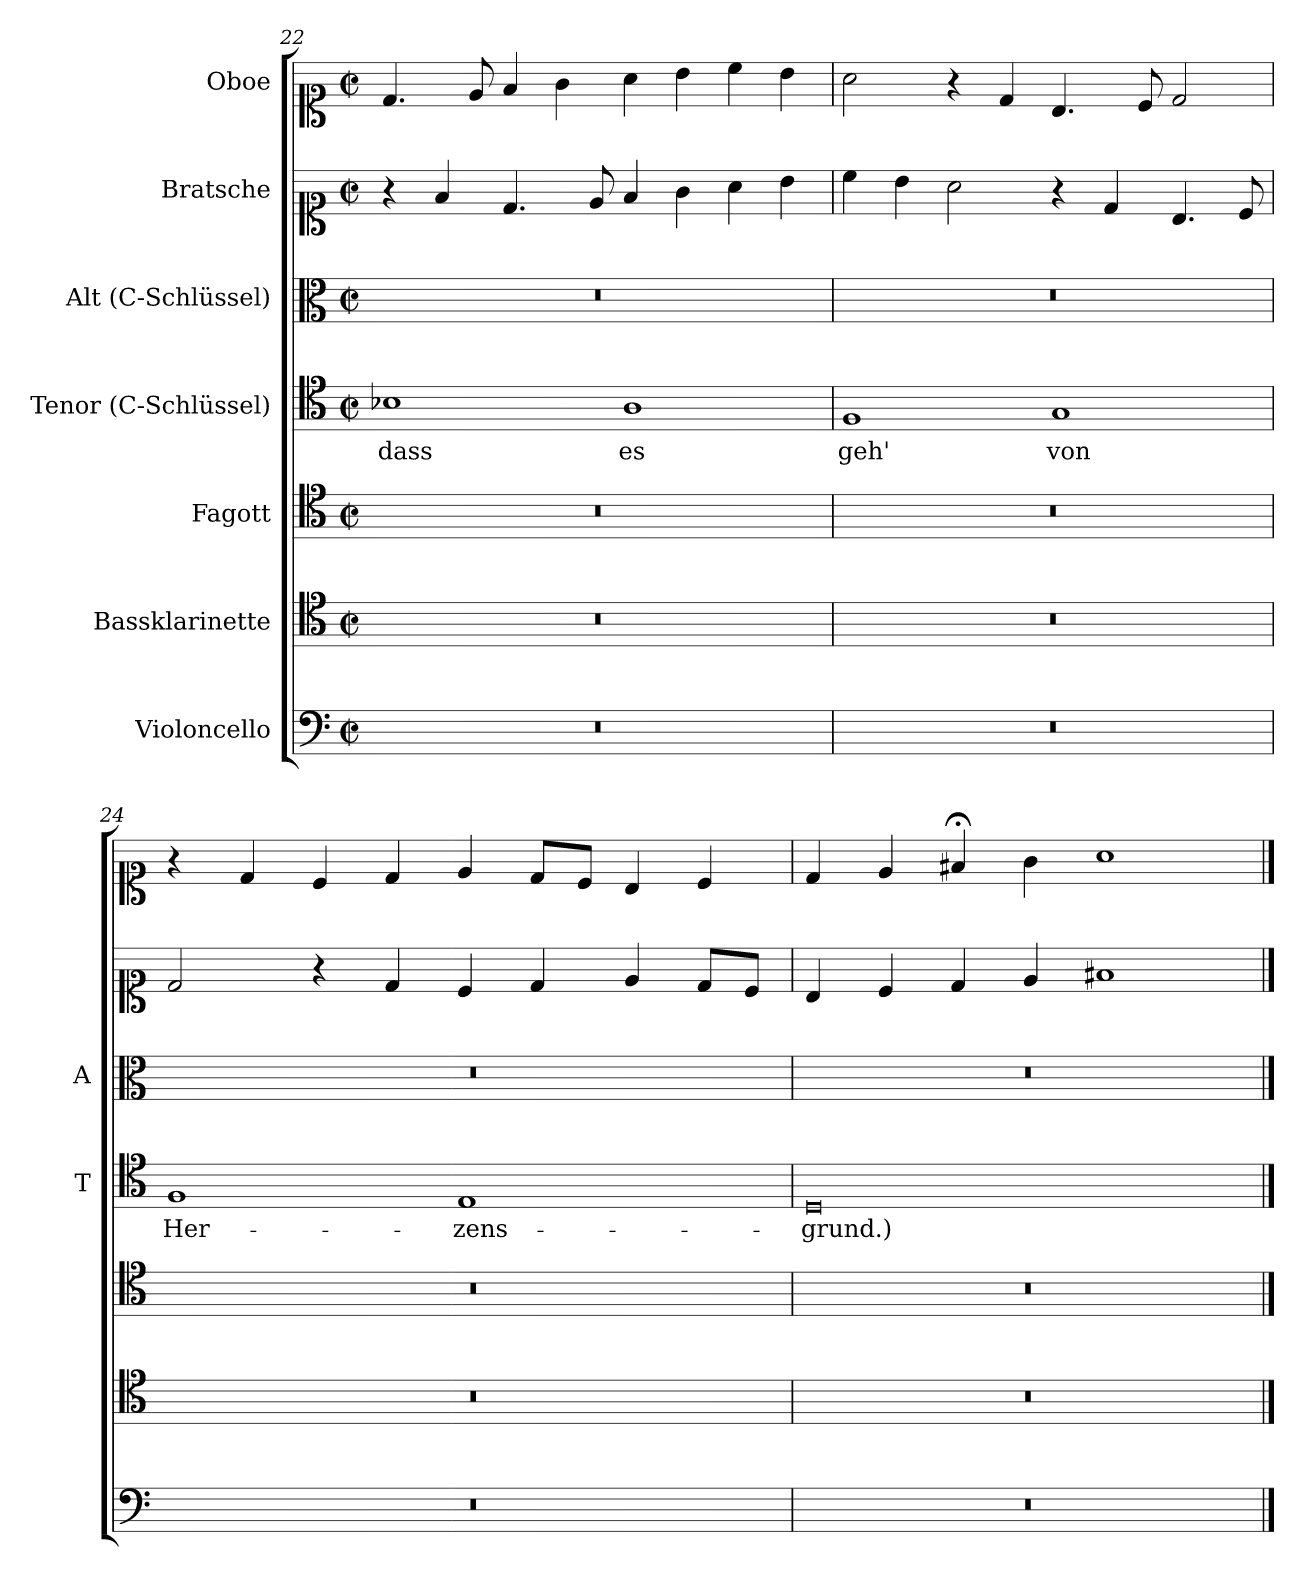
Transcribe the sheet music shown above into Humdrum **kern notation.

**kern	**kern	**kern	**kern	**text	**kern	**kern	**kern
*part7	*part6	*part5	*part4	*part4	*part3	*part2	*part1
*staff7	*staff6	*staff5	*staff4	*staff4	*staff3	*staff2	*staff1
*I"Violoncello	*I"Bassklarinette	*I"Fagott	*I"Tenor (C-Schlüssel)	*	*I"Alt (C-Schlüssel)	*I"Bratsche	*I"Oboe
*	*	*	*I'T	*	*I'A	*	*
*clefF4	*clefC4	*clefC4	*clefC4	*	*clefC3	*clefC1	*clefC1
*k[]	*k[]	*k[]	*k[]	*	*k[]	*k[]	*k[]
*M4/2	*M4/2	*M4/2	*M4/2	*	*M4/2	*M4/2	*M4/2
*met(c|)	*met(c|)	*met(c|)	*met(c|)	*	*met(c|)	*met(c|)	*met(c|)
=22	=22	=22	=22	=22	=22	=22	=22
!	!	!	!	!LO:LY:b	!	!	!
0r	0r	0r	1B-X	dass	0r	4r	4.d/
.	.	.	.	.	.	4f/	.
.	.	.	.	.	.	.	8e/
.	.	.	.	.	.	4.d/	4f/
.	.	.	.	.	.	.	4g\
.	.	.	.	.	.	8e/	.
!	!	!	!	!LO:LY:b	!	!	!
.	.	.	1A	es	.	4f/	4a\
.	.	.	.	.	.	4g\	4b\
.	.	.	.	.	.	4a\	4cc\
.	.	.	.	.	.	4b\	4b\
=23	=23	=23	=23	=23	=23	=23	=23
!	!	!	!	!LO:LY:b	!	!	!
0r	0r	0r	1F	geh'	0r	4cc\	2a\
.	.	.	.	.	.	4b\	.
.	.	.	.	.	.	2a\	4r
.	.	.	.	.	.	.	4d/
!	!	!	!	!LO:LY:b	!	!	!
.	.	.	1G	von	.	4r	4.B/
.	.	.	.	.	.	4d/	.
.	.	.	.	.	.	.	8c/
.	.	.	.	.	.	4.B/	2d/
.	.	.	.	.	.	8c/	.
=24	=24	=24	=24	=24	=24	=24	=24
!	!	!	!	!LO:LY:b	!	!	!
0r	0r	0r	1F	Her-	0r	2d/	4r
.	.	.	.	.	.	.	4d/
.	.	.	.	.	.	4r	4c/
.	.	.	.	.	.	4d/	4d/
!	!	!	!	!LO:LY:b	!	!	!
.	.	.	1E	-zens-	.	4c/	4e/
.	.	.	.	.	.	4d/	8d/L
.	.	.	.	.	.	.	8c/J
.	.	.	.	.	.	4e/	4B/
.	.	.	.	.	.	8d/L	4c/
.	.	.	.	.	.	8c/J	.
=25	=25	=25	=25	=25	=25	=25	=25
!	!	!	!	!LO:LY:b	!	!	!
0r	0r	0r	0D	-grund.)	0r	4B/	4d/
.	.	.	.	.	.	4c/	4e/
.	.	.	.	.	.	4d/	4f#X;</
.	.	.	.	.	.	4e/	4g\
.	.	.	.	.	.	1f#X	1a
==	==	==	==	==	==	==	==
*-	*-	*-	*-	*-	*-	*-	*-
